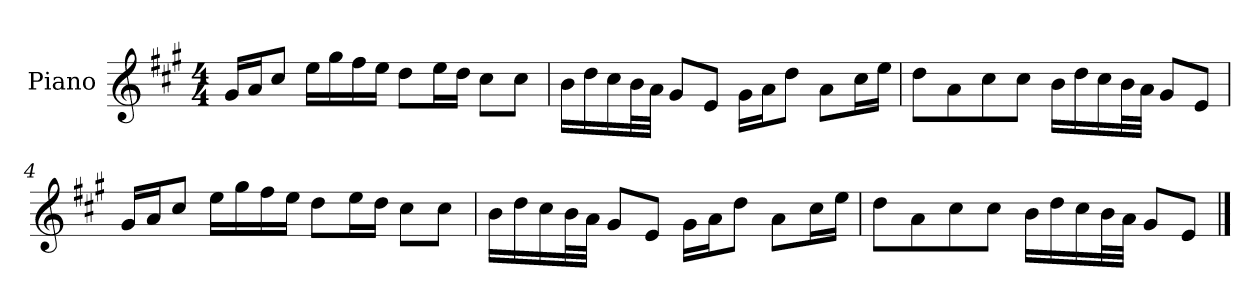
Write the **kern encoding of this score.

**kern
*part1
*staff1
*I"Piano
*I'P-no
*clefG2
*k[f#c#g#]
*M4/4
*MM90
=1
16g#/LL
16a/J
8cc#/J
16ee\LL
16gg#\
16ff#\
16ee\JJ
8dd\L
16ee\L
16dd\JJ
8cc#\L
8cc#\J
=2
16b\LL
16dd\
16cc#\
32b\L
32a\JJJ
8g#/L
8e/J
16g#\LL
16a\J
8dd\J
8a\L
16cc#\L
16ee\JJ
=3
8dd\L
8a\
8cc#\
8cc#\J
16b\LL
16dd\
16cc#\
32b\L
32a\JJJ
8g#/L
8e/J
!!LO:LB:g=z
=4
16g#/LL
16a/J
8cc#/J
16ee\LL
16gg#\
16ff#\
16ee\JJ
8dd\L
16ee\L
16dd\JJ
8cc#\L
8cc#\J
=5
16b\LL
16dd\
16cc#\
32b\L
32a\JJJ
8g#/L
8e/J
16g#\LL
16a\J
8dd\J
8a\L
16cc#\L
16ee\JJ
=6
8dd\L
8a\
8cc#\
8cc#\J
16b\LL
16dd\
16cc#\
32b\L
32a\JJJ
8g#/L
8e/J
==
*-
